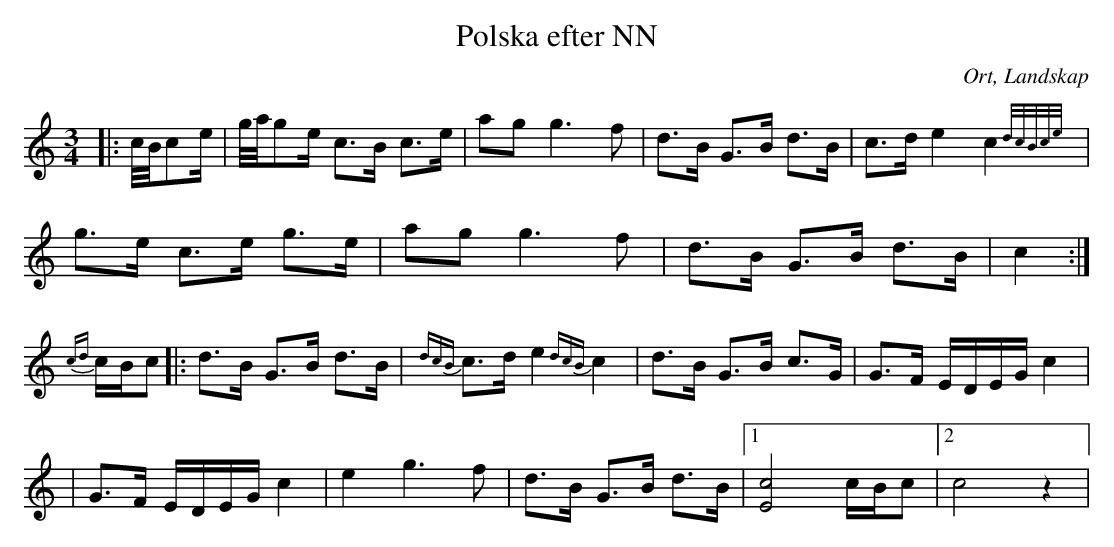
X:1
T:Polska efter NN
O:Ort, Landskap
M:3/4
L:1/8
K:C
|:c//B//ce/|g//a//ge/ c>B c>e|ag g3 f|d>B G>B d>B|c>d e2 c2{(6d/c/B/c/e/}|
g>e c>e g>e|ag g3 f|d>B G>B d>B|c2:|
 {cd}c/B/c |:d>B G>B d>B|{dcB}c>d e2 {dcB}c2|d>B G>B c>G|G>F E/D/E/G/ c2|
 |G>F E/D/E/G/ c2|e2 g3 f|d>B G>B d>B|1 [E4c4] c/B/c|2 c4 z2|
